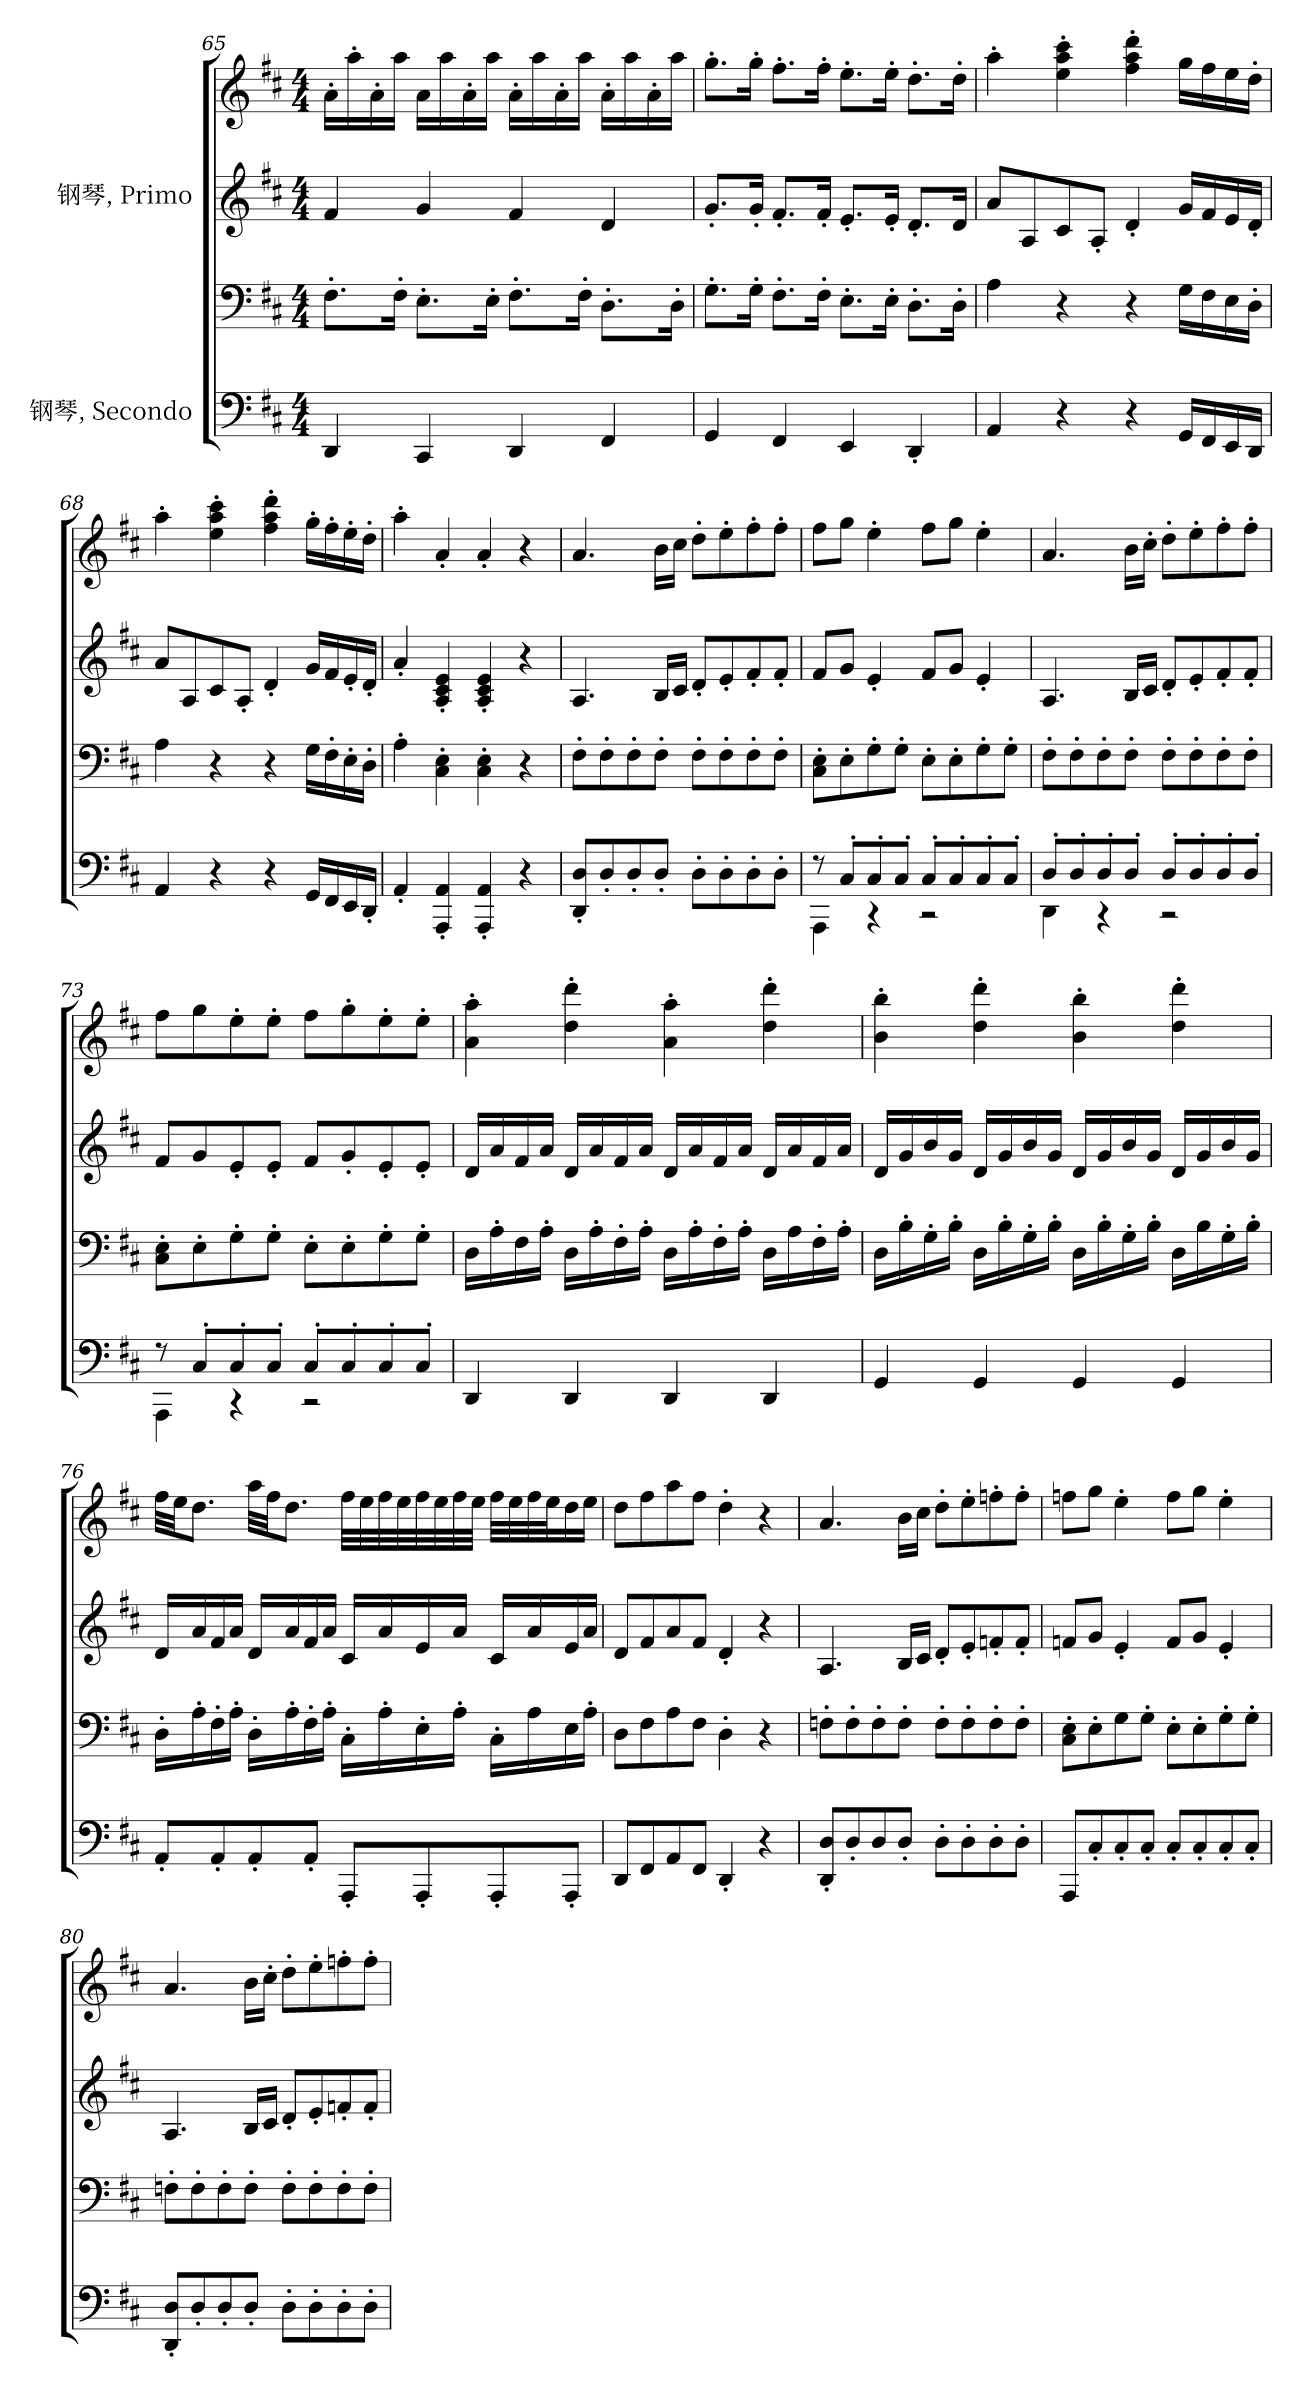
**kern	**kern	**kern	**kern
*part2	*part2	*part1	*part1
*staff4	*staff3	*staff2	*staff1
*I"钢琴, Secondo	*	*I"钢琴, Primo	*
*clefF4	*clefF4	*clefG2	*clefG2
*k[f#c#]	*k[f#c#]	*k[f#c#]	*k[f#c#]
*M4/4	*M4/4	*M4/4	*M4/4
=65	=65	=65	=65
4DD/	8.F#'\L	4f#/	16a'\LL
.	.	.	16aa'\
.	.	.	16a'\
.	16F#'\Jk	.	16aa\JJ
4CC#/	8.E'\L	4g/	16a\LL
.	.	.	16aa\
.	.	.	16a'\
.	16E'\Jk	.	16aa\JJ
4DD/	8.F#'\L	4f#/	16a'\LL
.	.	.	16aa\
.	.	.	16a'\
.	16F#'\Jk	.	16aa\JJ
4FF#/	8.D'\L	4d/	16a'\LL
.	.	.	16aa\
.	.	.	16a'\
.	16D'\Jk	.	16aa\JJ
=66	=66	=66	=66
4GG/	8.G'\L	8.g'/L	8.gg'\L
.	16G'\Jk	16g'/Jk	16gg'\Jk
4FF#/	8.F#'\L	8.f#'/L	8.ff#'\L
.	16F#'\Jk	16f#'/Jk	16ff#'\Jk
4EE/	8.E'\L	8.e'/L	8.ee'\L
.	16E'\Jk	16e'/Jk	16ee'\Jk
4DD'/	8.D'\L	8.d'/L	8.dd'\L
.	16D'\Jk	16d/Jk	16dd'\Jk
!!LO:LB:g=z
=67	=67	=67	=67
4AA/	4A\	8a/L	4aa'\
.	.	8A/	.
4r	4r	8c#/	4ee\' 4aa\' 4ccc#\'
.	.	8A'/J	.
4r	4r	4d'/	4ff#\' 4aa\' 4ddd\'
16GG/LL	16G\LL	16g/LL	16gg\LL
16FF#/	16F#\	16f#/	16ff#\
16EE/	16E\	16e/	16ee\
16DD/JJ	16D'\JJ	16d'/JJ	16dd'\JJ
=68	=68	=68	=68
4AA/	4A\	8a/L	4aa'\
.	.	8A/	.
4r	4r	8c#/	4ee\' 4aa\' 4ccc#\'
.	.	8A'/J	.
4r	4r	4d'/	4ff#\' 4aa\' 4ddd\'
16GG/LL	16G\LL	16g/LL	16gg'\LL
16FF#/	16F#'\	16f#/	16ff#'\
16EE/	16E'\	16e'/	16ee'\
16DD'/JJ	16D'\JJ	16d'/JJ	16dd'\JJ
=69	=69	=69	=69
4AA'/	4A'\	4a'/	4aa'\
4AAA/' 4AA/'	4C#\' 4E\'	4A/' 4c#/' 4e/'	4a'/
4AAA/' 4AA/'	4C#\' 4E\'	4A/' 4c#/' 4e/'	4a'/
4r	4r	4r	4r
=70	=70	=70	=70
*	*	*	*MM110
8DD/' 8D/'L	8F#'\L	4.A/	4.a/
8D'/	8F#'\	.	.
8D'/	8F#'\	.	.
8D'/J	8F#'\J	16B/LL	16b\LL
.	.	16c#/JJ	16cc#\JJ
8D'\L	8F#'\L	8d'/L	8dd'\L
8D'\	8F#'\	8e'/	8ee'\
8D'\	8F#'\	8f#'/	8ff#'\
8D'\J	8F#'\J	8f#'/J	8ff#'\J
!!LO:LB:g=z
=71	=71	=71	=71
*^	*	*	*
8r	4AAA\	8C#\' 8E\'L	8f#/L	8ff#\L
8C#'/L	.	8E'\	8g/J	8gg\J
8C#'/	4r	8G'\	4e'/	4ee'\
8C#'/J	.	8G'\J	.	.
8C#'/L	2r	8E'\L	8f#/L	8ff#\L
8C#'/	.	8E'\	8g/J	8gg\J
8C#'/	.	8G'\	4e'/	4ee'\
8C#'/J	.	8G'\J	.	.
=72	=72	=72	=72	=72
8D'/L	4DD\	8F#'\L	4.A/	4.a/
8D'/	.	8F#'\	.	.
8D'/	4r	8F#'\	.	.
8D'/J	.	8F#'\J	16B/LL	16b\LL
.	.	.	16c#/JJ	16cc#'\JJ
8D'/L	2r	8F#'\L	8d'/L	8dd'\L
8D'/	.	8F#'\	8e'/	8ee'\
8D'/	.	8F#'\	8f#'/	8ff#'\
8D'/J	.	8F#'\J	8f#'/J	8ff#'\J
=73	=73	=73	=73	=73
8r	4AAA\	8C#\' 8E\'L	8f#/L	8ff#\L
8C#'/L	.	8E'\	8g/	8gg\
8C#'/	4r	8G'\	8e'/	8ee'\
8C#'/J	.	8G'\J	8e'/J	8ee'\J
8C#'/L	2r	8E'\L	8f#/L	8ff#\L
8C#'/	.	8E'\	8g'/	8gg'\
8C#'/	.	8G'\	8e'/	8ee'\
8C#'/J	.	8G'\J	8e'/J	8ee'\J
*v	*v	*	*	*
=74	=74	=74	=74
4DD/	16D\LL	16d/LL	4a\' 4aa\'
.	16A'\	16a/	.
.	16F#\	16f#/	.
.	16A'\JJ	16a/JJ	.
4DD/	16D\LL	16d/LL	4dd\' 4ddd\'
.	16A'\	16a/	.
.	16F#'\	16f#/	.
.	16A'\JJ	16a/JJ	.
4DD/	16D\LL	16d/LL	4a\' 4aa\'
.	16A'\	16a/	.
.	16F#'\	16f#/	.
.	16A'\JJ	16a/JJ	.
4DD/	16D\LL	16d/LL	4dd\' 4ddd\'
.	16A\	16a/	.
.	16F#'\	16f#/	.
.	16A'\JJ	16a/JJ	.
!!LO:PB:g=z
=75	=75	=75	=75
4GG/	16D\LL	16d/LL	4b\' 4bb\'
.	16B'\	16g/	.
.	16G'\	16b/	.
.	16B'\JJ	16g/JJ	.
4GG/	16D\LL	16d/LL	4dd\' 4ddd\'
.	16B'\	16g/	.
.	16G'\	16b/	.
.	16B'\JJ	16g/JJ	.
4GG/	16D\LL	16d/LL	4b\' 4bb\'
.	16B'\	16g/	.
.	16G'\	16b/	.
.	16B'\JJ	16g/JJ	.
4GG/	16D\LL	16d/LL	4dd\' 4ddd\'
.	16B\	16g/	.
.	16G'\	16b/	.
.	16B'\JJ	16g/JJ	.
=76	=76	=76	=76
8AA'/L	16D'\LL	16d/LL	32ff#\LLL
.	.	.	32ee\JJ
.	16A'\	16a/	8.dd\J
8AA'/	16F#'\	16f#/	.
.	16A'\JJ	16a/JJ	.
8AA'/	16D'\LL	16d/LL	32aa\LLL
.	.	.	32ff#\JJ
.	16A'\	16a/	8.dd\J
8AA'/J	16F#'\	16f#/	.
.	16A'\JJ	16a/JJ	.
8AAA'/L	16C#'\LL	16c#/LL	32ff#\LLL
.	.	.	32ee\
.	16A'\	16a/	32ff#\
.	.	.	32ee\
8AAA'/	16E'\	16e/	32ff#\
.	.	.	32ee\
.	16A'\JJ	16a/JJ	32ff#\
.	.	.	32ee\JJJ
8AAA'/	16C#'\LL	16c#/LL	32ff#\LLL
.	.	.	32ee\
.	16A\	16a/	32ff#\
.	.	.	32ee\J
8AAA'/J	16E\	16e/	16dd\
.	16A'\JJ	16a/JJ	16ee\JJ
!!LO:LB:g=z
=77	=77	=77	=77
8DD/L	8D\L	8d/L	8dd\L
8FF#/	8F#\	8f#/	8ff#\
8AA/	8A\	8a/	8aa\
8FF#/J	8F#\J	8f#/J	8ff#\J
4DD'/	4D'\	4d'/	4dd'\
4r	4r	4r	4r
=78	=78	=78	=78
8DD/' 8D/'L	8Fn'\L	4.A/	4.a/
8D'/	8F'\	.	.
8D/	8F'\	.	.
8D'/J	8F'\J	16B/LL	16b\LL
.	.	16c#/JJ	16cc#\JJ
8D'\L	8F'\L	8d'/L	8dd'\L
8D'\	8F'\	8e'/	8ee'\
8D'\	8F'\	8fn'/	8ffn'\
8D'\J	8F'\J	8f'/J	8ff'\J
=79	=79	=79	=79
8AAA/L	8C#\' 8E\'L	8fn/L	8ffn\L
8C#'/	8E'\	8g/J	8gg\J
8C#'/	8G\	4e'/	4ee'\
8C#'/J	8G'\J	.	.
8C#'/L	8E'\L	8f/L	8ff\L
8C#'/	8E'\	8g/J	8gg\J
8C#'/	8G'\	4e'/	4ee'\
8C#'/J	8G'\J	.	.
=80	=80	=80	=80
8DD/' 8D/'L	8Fn'\L	4.A/	4.a/
8D'/	8F'\	.	.
8D'/	8F'\	.	.
8D'/J	8F'\J	16B/LL	16b\LL
.	.	16c#/JJ	16cc#'\JJ
8D'\L	8F'\L	8d'/L	8dd'\L
8D'\	8F'\	8e'/	8ee'\
8D'\	8F'\	8fn'/	8ffn'\
8D'\J	8F'\J	8f'/J	8ff'\J
=	=	=	=
*-	*-	*-	*-
